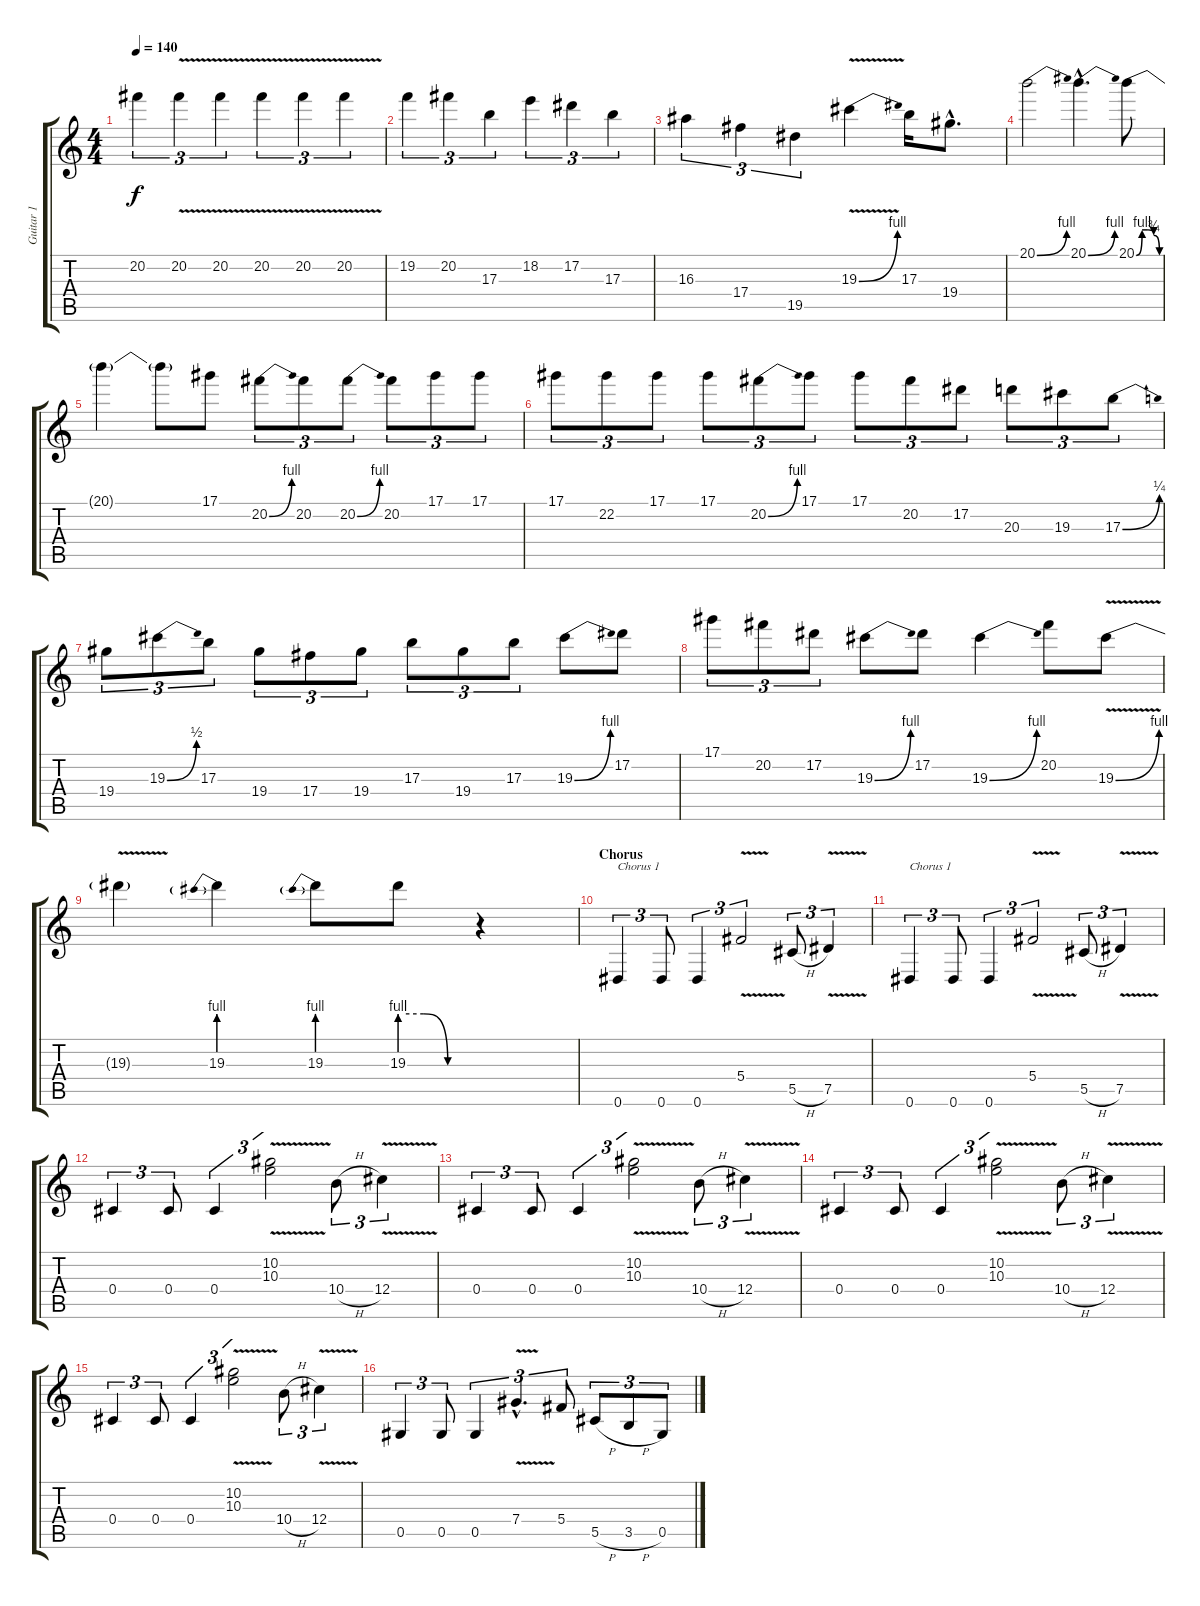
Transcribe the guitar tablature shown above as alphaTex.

\track ("Guitar 1" "Guitar 1") {instrument distortionguitar}
\staff {score tabs}
\tuning (Eb4 Bb3 Gb3 Db3 Ab2 Eb2) {hide}
\ts (4 4)
\tempo 140
\clef g2
\ks c
20.2{t}.4{tu (3 2) dy f} 20.2{v}.4{tu (3 2)} 20.2{v}.4{tu (3 2)} 20.2{v}.4{tu (3 2)} 20.2{v}.4{tu (3 2)} 20.2{v}.4{tu (3 2)} |
19.2.4{tu (3 2)} 20.2.4{tu (3 2)} 17.3.4{tu (3 2)} 18.2.4{tu (3 2)} 17.2.4{tu (3 2)} 17.3.4{tu (3 2)} |
16.3.4{tu (3 2)} 17.4.4{tu (3 2)} 19.5.4{tu (3 2)} 19.3{be (bend 0 0 60 4) v}.4 17.3.16 19.4{hac}.8{d} |
20.1{be (bend 0 0 60 4)}.2 20.1{be (bend 0 0 60 4) hac}.4{d} 20.1{be (custom 0 0 15 4 30 4 45 3 60 0)}.8 |
20.1{t}.4 20.1{t}.8 17.1.8 20.2{be (bend 0 0 60 4)}.8{tu (3 2)} 20.2.8{tu (3 2)} 20.2{be (bend 0 0 60 4)}.8{tu (3 2)} 20.2.8{tu (3 2)} 17.1.8{tu (3 2)} 17.1.8{tu (3 2)} |
17.1.8{tu (3 2)} 22.2.8{tu (3 2)} 17.1.8{tu (3 2)} 17.1.8{tu (3 2)} 20.2{be (bend 0 0 60 4)}.8{tu (3 2)} 17.1.8{tu (3 2)} 17.1.8{tu (3 2)} 20.2.8{tu (3 2)} 17.2.8{tu (3 2)} 20.3.8{tu (3 2)} 19.3.8{tu (3 2)} 17.3{be (bend 0 0 60 1)}.8{tu (3 2)} |
19.4.8{tu (3 2)} 19.3{be (bend 0 0 60 2)}.8{tu (3 2)} 17.3.8{tu (3 2)} 19.4.8{tu (3 2)} 17.4.8{tu (3 2)} 19.4.8{tu (3 2)} 17.3.8{tu (3 2)} 19.4.8{tu (3 2)} 17.3.8{tu (3 2)} 19.3{be (bend 0 0 60 4)}.8 17.2.8 |
17.1.8{tu (3 2)} 20.2.8{tu (3 2)} 17.2.8{tu (3 2)} 19.3{be (bend 0 0 60 4)}.8 17.2.8 19.3{be (bend 0 0 60 4)}.4 20.2.8 19.3{be (bend 0 0 60 4) v}.8 |
19.3{t}.4 19.3{be (prebend 0 4 60 4)}.4 19.3{be (prebend 0 4 60 4)}.8 19.3{be (custom 0 4 20 4 40 0 60 0)}.8 r.4 |
\section ("" "Chorus")
0.6.4{tu (3 2) txt "Chorus 1"} 0.6.8{tu (3 2)} 0.6.4{tu (3 2)} 5.4{v}.2{tu (3 2)} 5.5{h}.8{tu (3 2)} 7.5{v}.4{tu (3 2)} |
0.6.4{tu (3 2) txt "Chorus 1"} 0.6.8{tu (3 2)} 0.6.4{tu (3 2)} 5.4{v}.2{tu (3 2)} 5.5{h}.8{tu (3 2)} 7.5{v}.4{tu (3 2)} |
0.4.4{tu (3 2)} 0.4.8{tu (3 2)} 0.4.4{tu (3 2)} (10.2{v} 10.3{v}).2{tu (3 2)} 10.4{h}.8{tu (3 2)} 12.4{v}.4{tu (3 2)} |
0.4.4{tu (3 2)} 0.4.8{tu (3 2)} 0.4.4{tu (3 2)} (10.2{v} 10.3{v}).2{tu (3 2)} 10.4{h}.8{tu (3 2)} 12.4{v}.4{tu (3 2)} |
0.4.4{tu (3 2)} 0.4.8{tu (3 2)} 0.4.4{tu (3 2)} (10.2{v} 10.3{v}).2{tu (3 2)} 10.4{h}.8{tu (3 2)} 12.4{v}.4{tu (3 2)} |
0.4.4{tu (3 2)} 0.4.8{tu (3 2)} 0.4.4{tu (3 2)} (10.2{v} 10.3{v}).2{tu (3 2)} 10.4{h}.8{tu (3 2)} 12.4{v}.4{tu (3 2)} |
0.5.4{tu (3 2)} 0.5.8{tu (3 2)} 0.5.4{tu (3 2)} 7.4{v hac}.4{d tu (3 2)} 5.4.8{tu (3 2)} 5.5{h}.8{tu (3 2)} 3.5{h}.8{tu (3 2)} 0.5.8{tu (3 2)}
